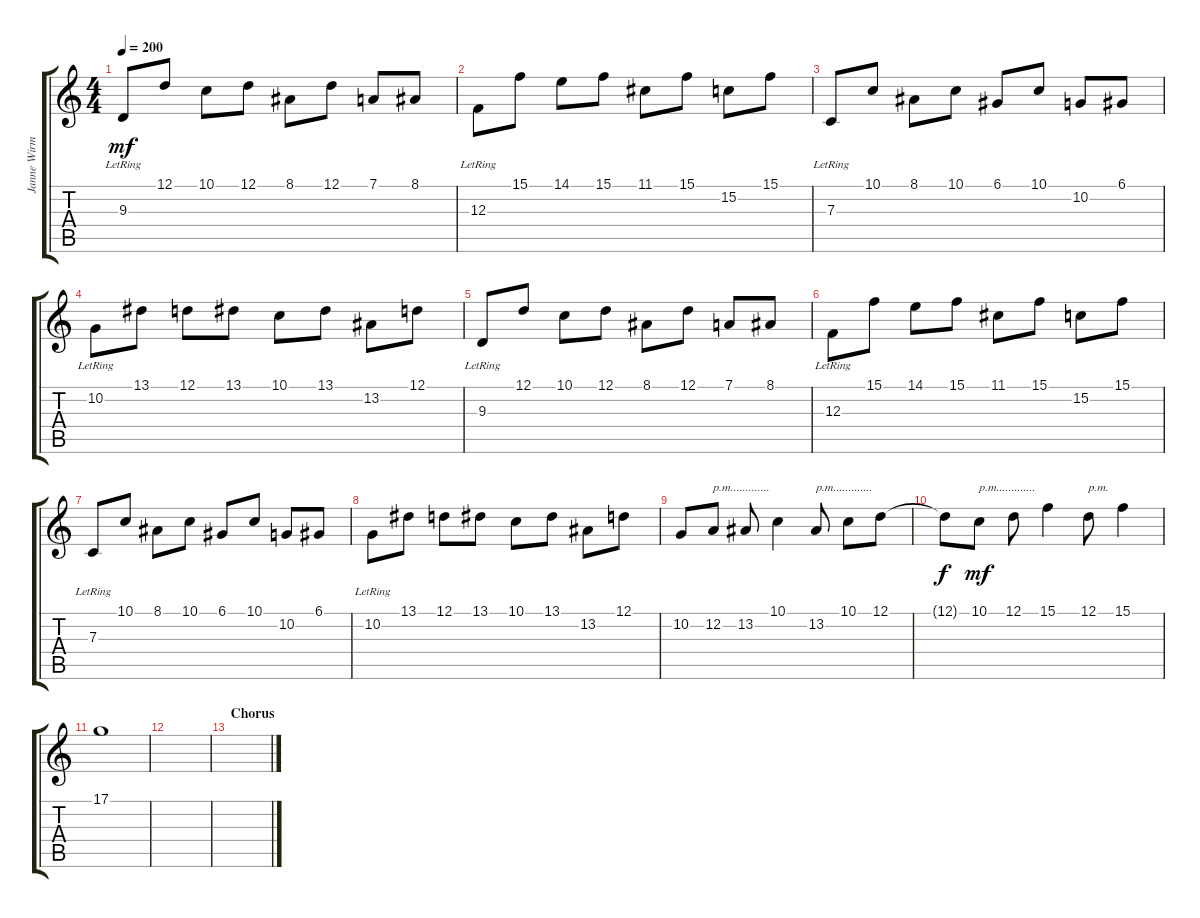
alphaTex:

\track ("Janne Wirman" "Janne Wirm") {instrument pad1newage}
\staff {score tabs}
\tuning (D4 A3 F3 C3 G2 D2) {hide}
\ts (4 4)
\tempo 200
\clef g2
\ks c
9.3{lr}.8{dy mf} 12.1.8 10.1.8 12.1.8 8.1.8 12.1.8 7.1.8 8.1.8 |
12.3{lr}.8 15.1.8 14.1.8 15.1.8 11.1.8 15.1.8 15.2.8 15.1.8 |
7.3{lr}.8 10.1.8 8.1.8 10.1.8 6.1.8 10.1.8 10.2.8 6.1.8 |
10.2{lr}.8 13.1.8 12.1.8 13.1.8 10.1.8 13.1.8 13.2.8 12.1.8 |
9.3{lr}.8 12.1.8 10.1.8 12.1.8 8.1.8 12.1.8 7.1.8 8.1.8 |
12.3{lr}.8 15.1.8 14.1.8 15.1.8 11.1.8 15.1.8 15.2.8 15.1.8 |
7.3{lr}.8 10.1.8 8.1.8 10.1.8 6.1.8 10.1.8 10.2.8 6.1.8 |
10.2{lr}.8 13.1.8 12.1.8 13.1.8 10.1.8 13.1.8 13.2.8 12.1.8 |
10.2.8 12.2.8{txt "p.m............."} 13.2.8 10.1.4 13.2.8{txt "p.m............."} 10.1.8 12.1.8 |
12.1{t}.8{dy f} 10.1.8{txt "p.m............." dy mf} 12.1.8 15.1.4 12.1.8{txt "p.m."} 15.1.4 |
17.1.1 |
|
\section ("" "Chorus")
